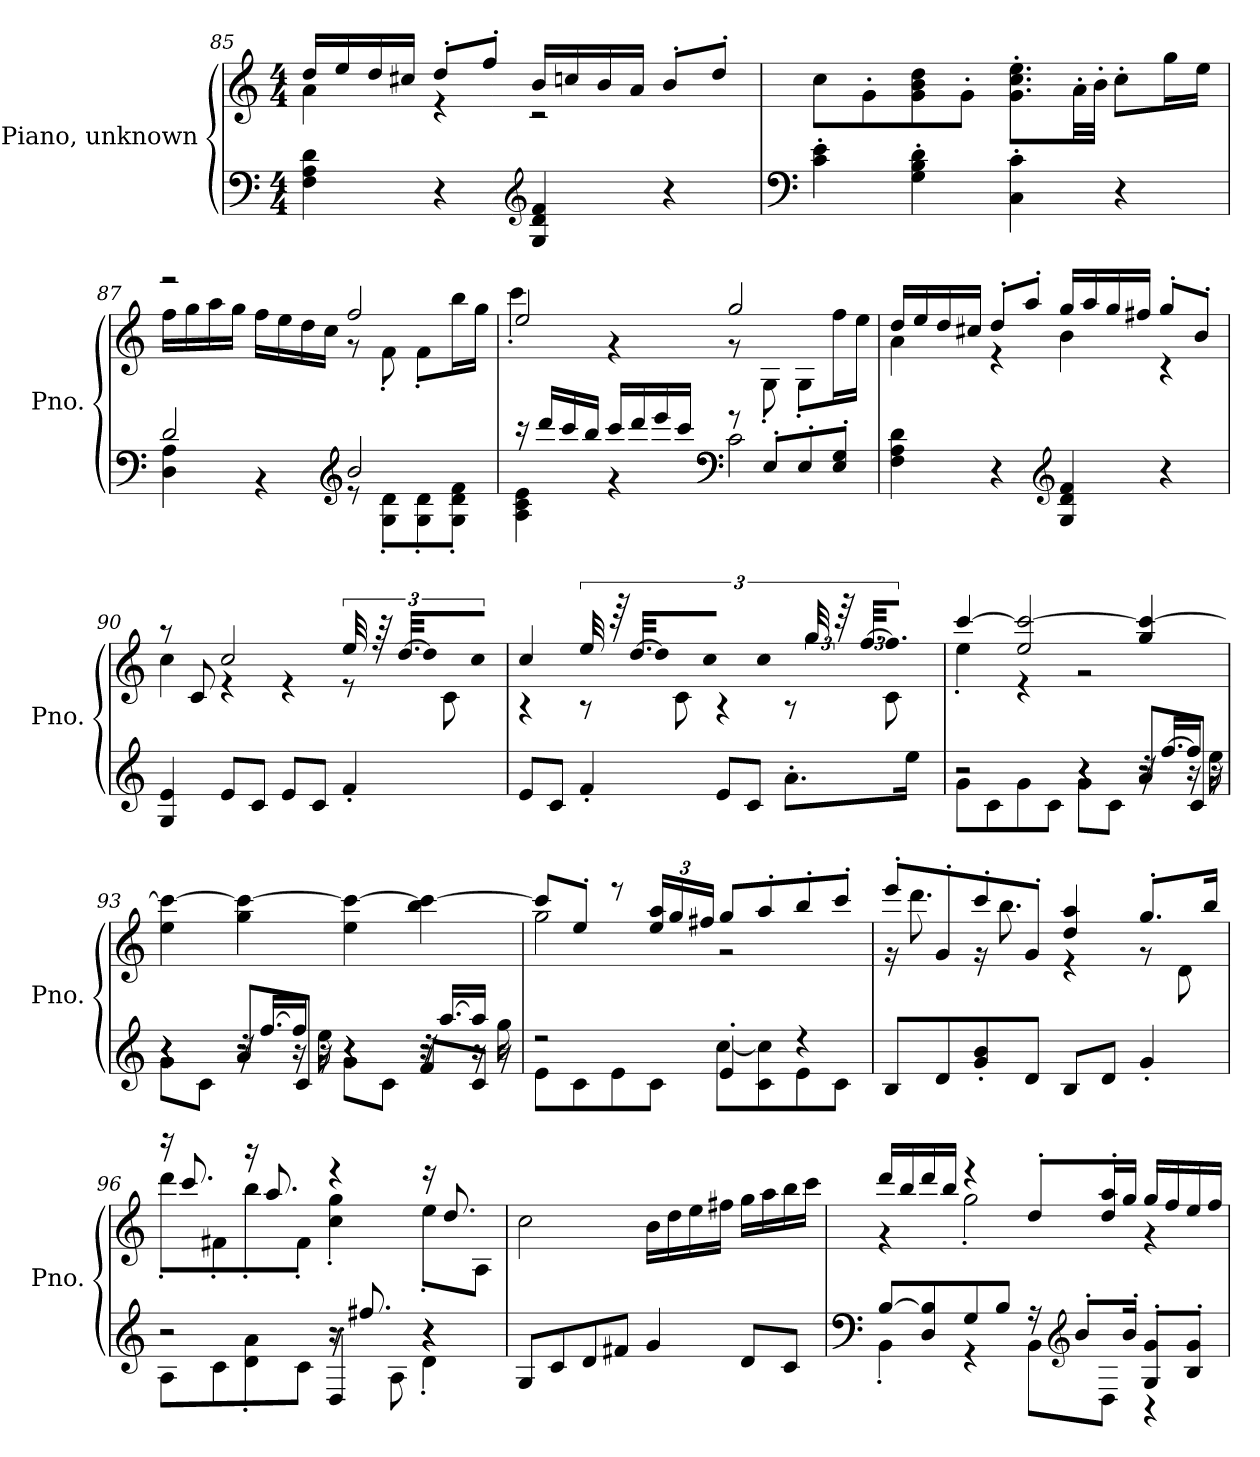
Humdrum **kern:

**kern	**kern
*part1	*part1
*staff2	*staff1
*I"Piano, unknown	*
*I'Pno.	*
!!LO:LB:g=z
*clefF4	*clefG2
*k[]	*k[]
*M4/4	*M4/4
=85	=85
*	*^
4F\ 4A\ 4d\	16dd/LL	4a\
.	16ee/	.
.	16dd/	.
.	16cc#X/JJ	.
4r	8dd'/L	4r
.	8ff'/J	.
*clefG2	*	*
4G/ 4d/ 4f/	16b/LL	2r
.	16ccn/	.
.	16b/	.
.	16a/JJ	.
4r	8b'/L	.
.	8dd'/J	.
*	*v	*v
=86	=86
*clefF4	*
4c\' 4e\'	8cc\L
.	8g'\
4G\' 4B\' 4d\'	8g\ 8b\ 8dd\
.	8g'\J
4C\' 4c\'	8.g\' 8.cc\' 8.ee\'L
.	32a'\LL
.	32b'\JJJ
4r	8cc'\L
.	16gg\L
.	16ee\JJ
=87	=87
*^	*^
2d/	4D\ 4A\	2r	16ff\LL
.	.	.	16gg\
.	.	.	16aa\
.	.	.	16gg\JJ
.	4r	.	16ff\LL
.	.	.	16ee\
.	.	.	16dd\
.	.	.	16cc\JJ
*clefG2	*	*	*
2b/	8r	2ff/	8r
.	8G\' 8d\'L	.	8f'\
.	8G\' 8d\'	.	8f'\L
.	8G\' 8d\' 8f\'J	.	16bb\L
.	.	.	16gg\JJ
!!LO:LB:g=z	!!
=88	=88	=88	=88
16r	4A\ 4c\ 4e\	2ee/	4ccc'\
16ddd/LL	.	.	.
16ccc/	.	.	.
16bb/JJ	.	.	.
16ccc/LL	4r	.	4r
16ddd/	.	.	.
16eee/	.	.	.
16ccc/JJ	.	.	.
*clefF4	*	*	*
8r	2c\	2gg/	8r
8E'/L	.	.	8G'\
8E'/	.	.	8G'\L
8E/' 8G/'J	.	.	16ff\L
.	.	.	16ee\JJ
*v	*v	*	*
=89	=89	=89
4F\ 4A\ 4d\	16dd/LL	4a\
.	16ee/	.
.	16dd/	.
.	16cc#X/JJ	.
4r	8dd'/L	4r
.	8aa'/J	.
*clefG2	*	*
4G/ 4d/ 4f/	16gg/LL	4b\
.	16aa/	.
.	16gg/	.
.	16ff#X/JJ	.
4r	8gg'/L	4r
.	8b'/J	.
!!LO:PB:g=z	!!
=90	=90	=90
4G/ 4e/	8r	4cc\
.	8c/	.
8e/L	2cc/	4r
8c/J	.	.
8e/L	.	4r
8c/J	.	.
4f'/	48ee/	8r
.	96r	.
.	[48.dd/KKL	.
.	8dd/]	.
.	.	8c\
.	16cc/Jk	.
=91	=91	=91
8e/L	4cc/	4r
8c/J	.	.
4f'/	48ee/	8r
.	96r	.
.	[48.dd/KKL	.
.	8dd/]	.
.	.	8c\
.	16cc/Jk	.
8e/L	4cc/	4r
8c/J	.	.
8.a'\L	48gg/	8r
.	96r	.
.	[48.ff/KKL	.
.	8.ff/J]	.
.	.	8c\
16ee\Jk	.	.
=92	=92	=92
*^	*	*
*	*^	*	*
2r	8g\L	2r	[4ccc/	4ee'\
.	8c\	.	.	.
.	8g\	.	2ee/ 2ccc/_	4r
.	8c\J	.	.	.
4r	8g\L	4r	.	2r
.	8c\J	.	.	.
32r	8r	8a/L	4gg/ 4ccc/_	.
[16.ff/LL	.	.	.	.
16ff/JJ]	16r	8c/J	.	.
16r	16ee\	.	.	.
*	*	*	*v	*v
!!LO:LB:g=z
=93	=93	=93	=93
4r	8g\L	4r	4ee\ 4ccc\_
.	8c\J	.	.
32r	8r	8a/L	4gg\ 4ccc\_
[16.ff/LL	.	.	.
16ff/JJ]	16r	8c/J	.
16r	16ee\	.	.
4r	8g\L	4r	4ee\ 4ccc\_
.	8c\J	.	.
32r	8r	8f/L	4bb\ 4ccc\_
[16.aa/LL	.	.	.
16aa/JJ]	16r	8c/J	.
16r	16gg\	.	.
*	*v	*v	*
=94	=94	=94
*	*	*^
2r	8e\L	8ccc/L]	2gg\
.	8c\	8ee'/J	.
.	8e\	8r	.
*	*	*Xbrackettup	*
.	8c\J	24ee/ 24aa/LL	.
.	.	24gg/	.
.	.	24ff#X/JJ	.
4e'/	[8cc\L	8gg/L	2r
.	8c\ 8cc\]	8aa'/	.
4r	8e\	8bb'/	.
.	8c\J	8ccc'/J	.
*v	*v	*	*
=95	=95	=95
8B/L	8eee'/L	16r
.	.	8.ddd\
8d/	8g'/	.
8g/' 8b/'	8ccc'/	16r
.	.	8.bb\
8d/J	8g'/J	.
8B/L	4dd/ 4aa/	4r
8d/J	.	.
4g'/	8.gg'/L	8r
.	.	8d\
.	16bb/Jk	.
!!LO:LB:g=z	!!
=96	=96	=96
*^	*	*
*	*^	*	*
2r	8A\L	2r	16r	8ddd'\L
.	.	.	8.ccc/	.
.	8c\	.	.	8f#X'\
.	8d\' 8a\'	.	16r	8bb'\
.	.	.	8.aa/	.
.	8c\J	.	.	8f#'\J
16r	8r	4D'/	4r	4cc\' 4gg\'
8.ff#X/	.	.	.	.
.	8A\	.	.	.
4r	4d'\	4r	16r	8ee'\L
.	.	.	8.dd/	.
.	.	.	.	8A\J
*v	*v	*v	*	*
*	*v	*v
=97	=97
8G/L	2cc\
8c/	.
8d/	.
8f#X/J	.
4g/	16b\LL
.	16dd\
.	16ee\
.	16ff#X\JJ
8d/L	16gg\LL
.	16aa\
8c/J	16bb\
.	16ccc\JJ
!!LO:LB:g=z
=98	=98
*clefF4	*
*^	*^
[8B/L	4BB'\	16ddd/LL	4r
.	.	16bb/	.
8D/ 8B/]	.	16ddd/	.
.	.	16bb/JJ	.
8G/	4r	4r	2gg'\
8B/J	.	.	.
16r	8BB\L	8dd'/L	.
*clefG2	*	*	*
8b'/L	.	.	.
.	8D\J	16dd/' 16aa/'L	.
16b'/Jk	.	16gg/JJ	.
8G/' 8g/'L	4r	16gg/LL	4r
.	.	16ff/	.
8B/' 8g/'J	.	16ee/	.
.	.	16ff/JJ	.
*v	*v	*	*
*	*v	*v
=	=
*-	*-
